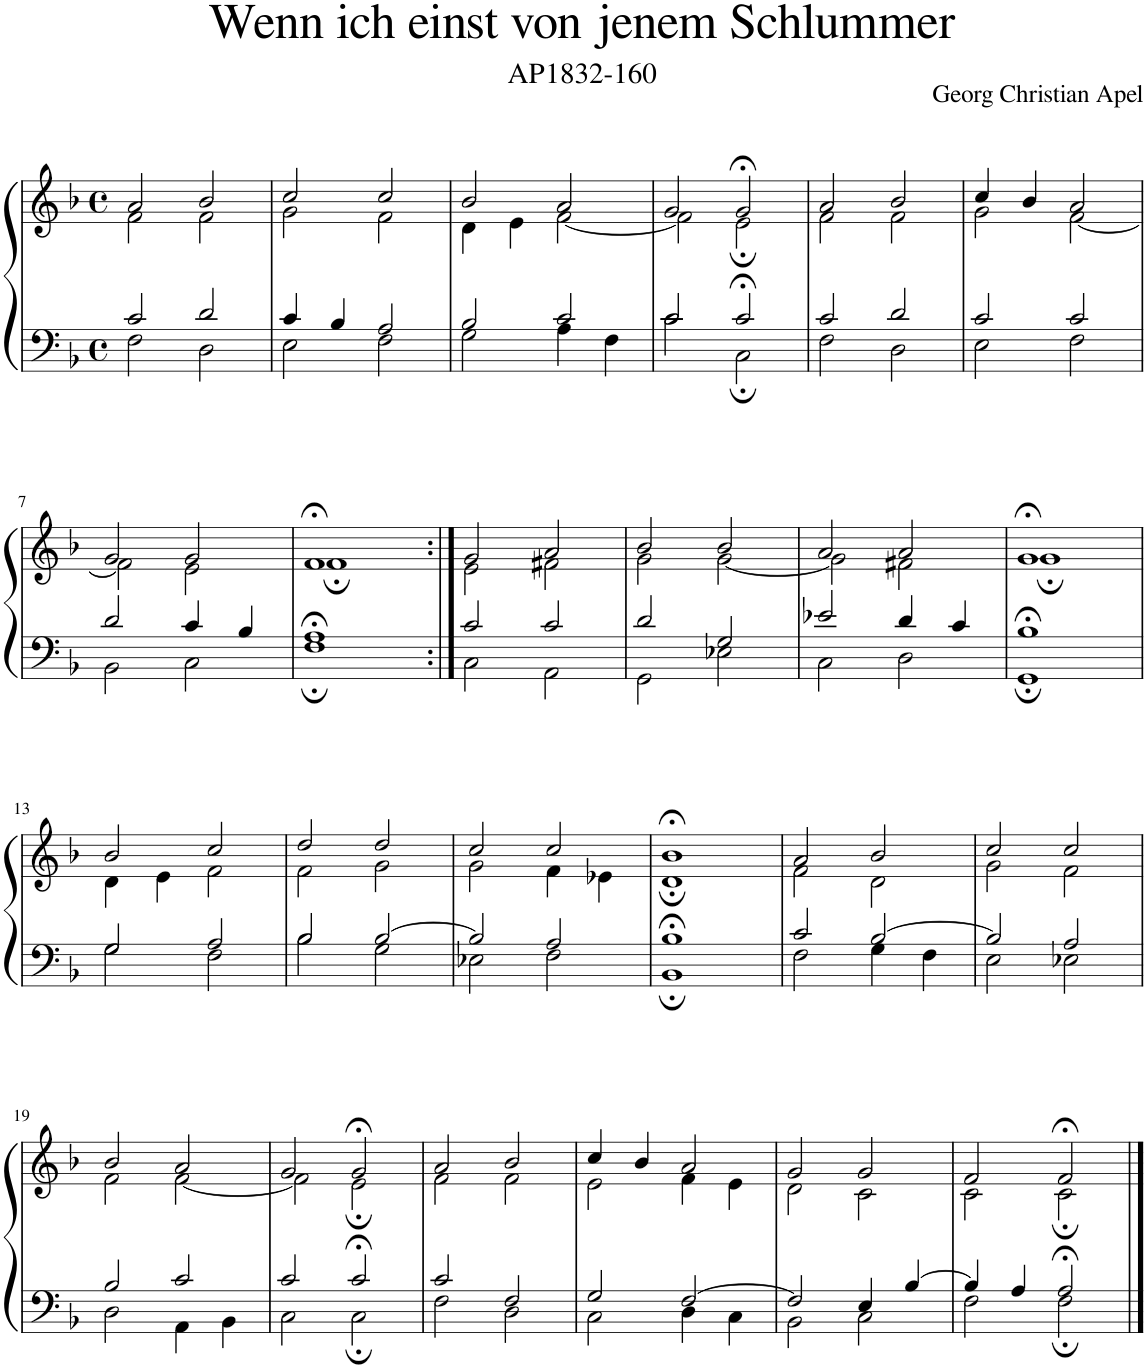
**kern	**kern
*part1	*part1
*staff2	*staff1
*I"Piano	*
*I'Pno.	*
*clefF4	*clefG2
*k[b-]	*k[b-]
*M4/4	*M4/4
*met(c)	*met(c)
=1	=1
*^	*^
2c/	2F\	2a/	2f\
2d/	2D\	2b-/	2f\
=2	=2	=2	=2
4c/	2E\	2cc/	2g\
4B-/	.	.	.
2A/	2F\	2cc/	2f\
=3	=3	=3	=3
2B-/	2G\	2b-/	4d\
.	.	.	4e\
2c/	4A\	2a/	[2f\
.	4F\	.	.
=4	=4	=4	=4
2c/	2c\	2g/	2f\]
2c;</	2C;\	2g;</	2e;\
=5	=5	=5	=5
2c/	2F\	2a/	2f\
2d/	2D\	2b-/	2f\
=6	=6	=6	=6
2c/	2E\	4cc/	2g\
.	.	4b-/	.
2c/	2F\	2a/	[2f\
!!LO:LB:g=z	!!
=7	=7	=7	=7
2d/	2BB-\	2g/	2f\]
4c/	2C\	2g/	2e\
4B-/	.	.	.
=8	=8	=8	=8
1A;<	1F;	1f;<	1f;
=9:|!	=9:|!	=9:|!	=9:|!
2c/	2C\	2g/	2e\
2c/	2AA\	2a/	2f#X\
=10	=10	=10	=10
2d/	2GG\	2b-/	2g\
2G/	2E-X\	2b-/	[2g\
=11	=11	=11	=11
2e-X/	2C\	2a/	2g\]
4d/	2D\	2a/	2f#X\
4c/	.	.	.
=12	=12	=12	=12
1B-;<	1GG;	1g;<	1g;
!!LO:LB:g=z	!!
=13	=13	=13	=13
2G/	2G\	2b-/	4d\
.	.	.	4e\
2A/	2F\	2cc/	2f\
=14	=14	=14	=14
2B-/	2B-\	2dd/	2f\
[2B-/	2G\	2dd/	2g\
=15	=15	=15	=15
2B-/]	2E-X\	2cc/	2g\
2A/	2F\	2cc/	4f\
.	.	.	4e-X\
=16	=16	=16	=16
1B-;<	1BB-;	1b-;<	1d;
=17	=17	=17	=17
2c/	2F\	2a/	2f\
[2B-/	4G\	2b-/	2d\
.	4F\	.	.
=18	=18	=18	=18
2B-/]	2E\	2cc/	2g\
2A/	2E-X\	2cc/	2f\
!!LO:LB:g=z	!!
=19	=19	=19	=19
2B-/	2D\	2b-/	2f\
2c/	4AA\	2a/	[2f\
.	4BB-\	.	.
=20	=20	=20	=20
2c/	2C\	2g/	2f\]
2c;</	2C;\	2g;</	2e;\
=21	=21	=21	=21
2c/	2F\	2a/	2f\
2F/	2D\	2b-/	2f\
=22	=22	=22	=22
2G/	2C\	4cc/	2e\
.	.	4b-/	.
[2F/	4D\	2a/	4f\
.	4C\	.	4e\
=23	=23	=23	=23
2F/]	2BB-\	2g/	2d\
4E/	2C\	2g/	2c\
[4B-/	.	.	.
=24	=24	=24	=24
4B-/]	2F\	2f/	2c\
4A/	.	.	.
2A;</	2F;\	2f;</	2c;\
*v	*v	*	*
*	*v	*v
==	==
*-	*-
